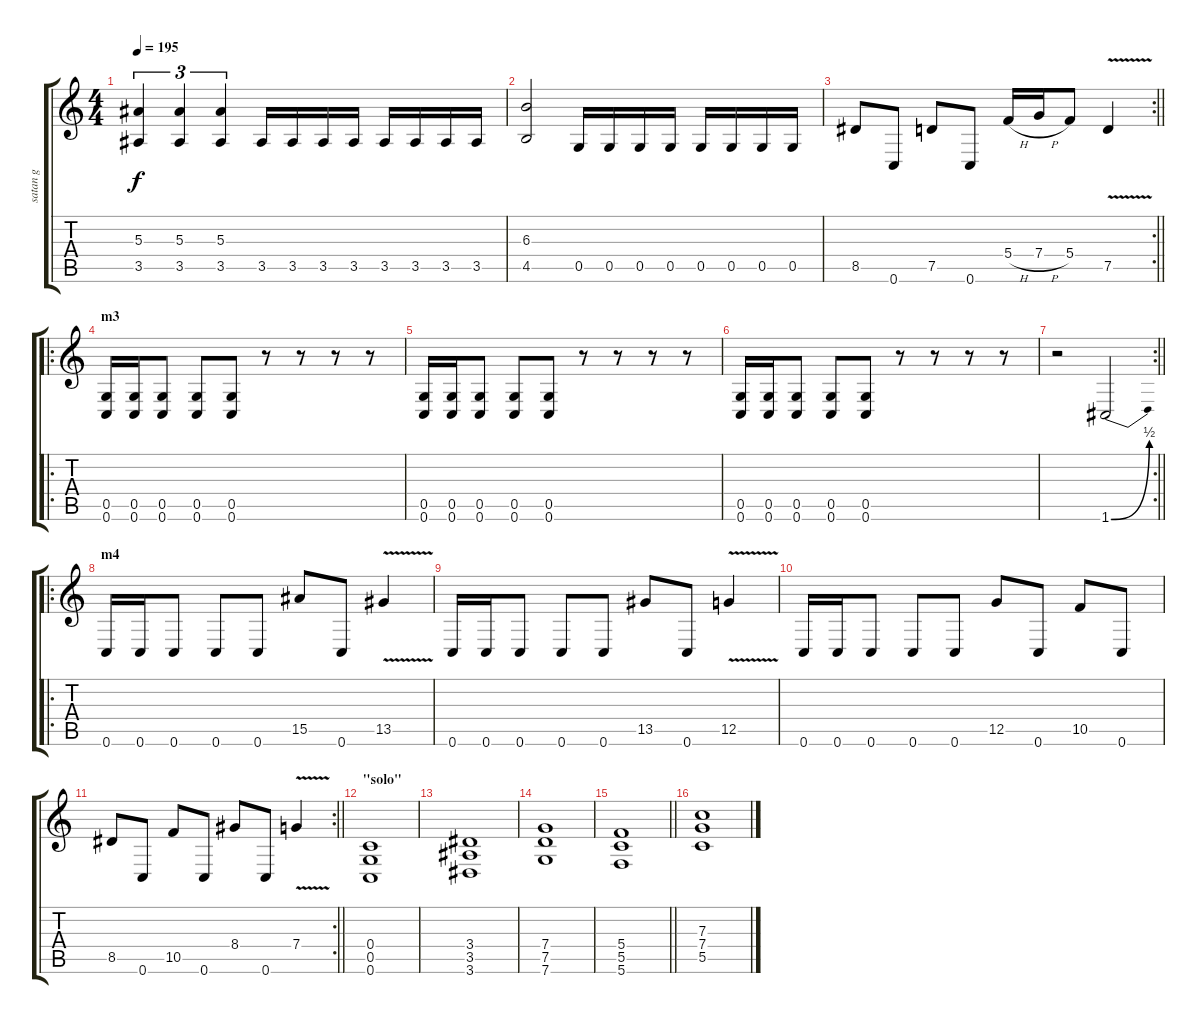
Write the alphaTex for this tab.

\track ("satan g" "satan g") {instrument distortionguitar}
\staff {score tabs}
\tuning (D4 A3 F3 C3 G2 C2) {hide}
\ts (4 4)
\tempo 195
\clef g2
\ks c
(5.3 3.5).4{tu (3 2) dy f} (5.3 3.5).4{tu (3 2)} (5.3 3.5).4{tu (3 2)} 3.5.16 3.5.16 3.5.16 3.5.16 3.5.16 3.5.16 3.5.16 3.5.16 |
(6.3 4.5).2 0.5.16 0.5.16 0.5.16 0.5.16 0.5.16 0.5.16 0.5.16 0.5.16 |
\rc 2
\barLineRight lightlight
8.5.8 0.6.8 7.5.8 0.6.8 5.4{h}.16 7.4{h}.16 5.4.8 7.5{v}.4 |
\ro
\section ("" "m3")
(0.5 0.6).16 (0.5 0.6).16 (0.5 0.6).8 (0.5 0.6).8 (0.5 0.6).8 r.8 r.8 r.8 r.8 |
(0.5 0.6).16 (0.5 0.6).16 (0.5 0.6).8 (0.5 0.6).8 (0.5 0.6).8 r.8 r.8 r.8 r.8 |
(0.5 0.6).16 (0.5 0.6).16 (0.5 0.6).8 (0.5 0.6).8 (0.5 0.6).8 r.8 r.8 r.8 r.8 |
\rc 2
\barLineRight lightlight
r.2 1.6{be (bend 0 0 60 2)}.2 |
\ro
\section ("" "m4")
0.6.16 0.6.16 0.6.8 0.6.8 0.6.8 15.5.8 0.6.8 13.5{v}.4 |
0.6.16 0.6.16 0.6.8 0.6.8 0.6.8 13.5.8 0.6.8 12.5{v}.4 |
0.6.16 0.6.16 0.6.8 0.6.8 0.6.8 12.5.8 0.6.8 10.5.8 0.6.8 |
\rc 2
\barLineRight lightlight
8.5.8 0.6.8 10.5.8 0.6.8 8.4.8 0.6.8 7.4{v}.4 |
\section ("" "\"solo\"")
(0.4 0.5 0.6).1 |
(3.4 3.5 3.6).1 |
(7.4 7.5 7.6).1 |
\barLineRight lightlight
(5.4 5.5 5.6).1 |
(7.3 7.4 5.5).1
